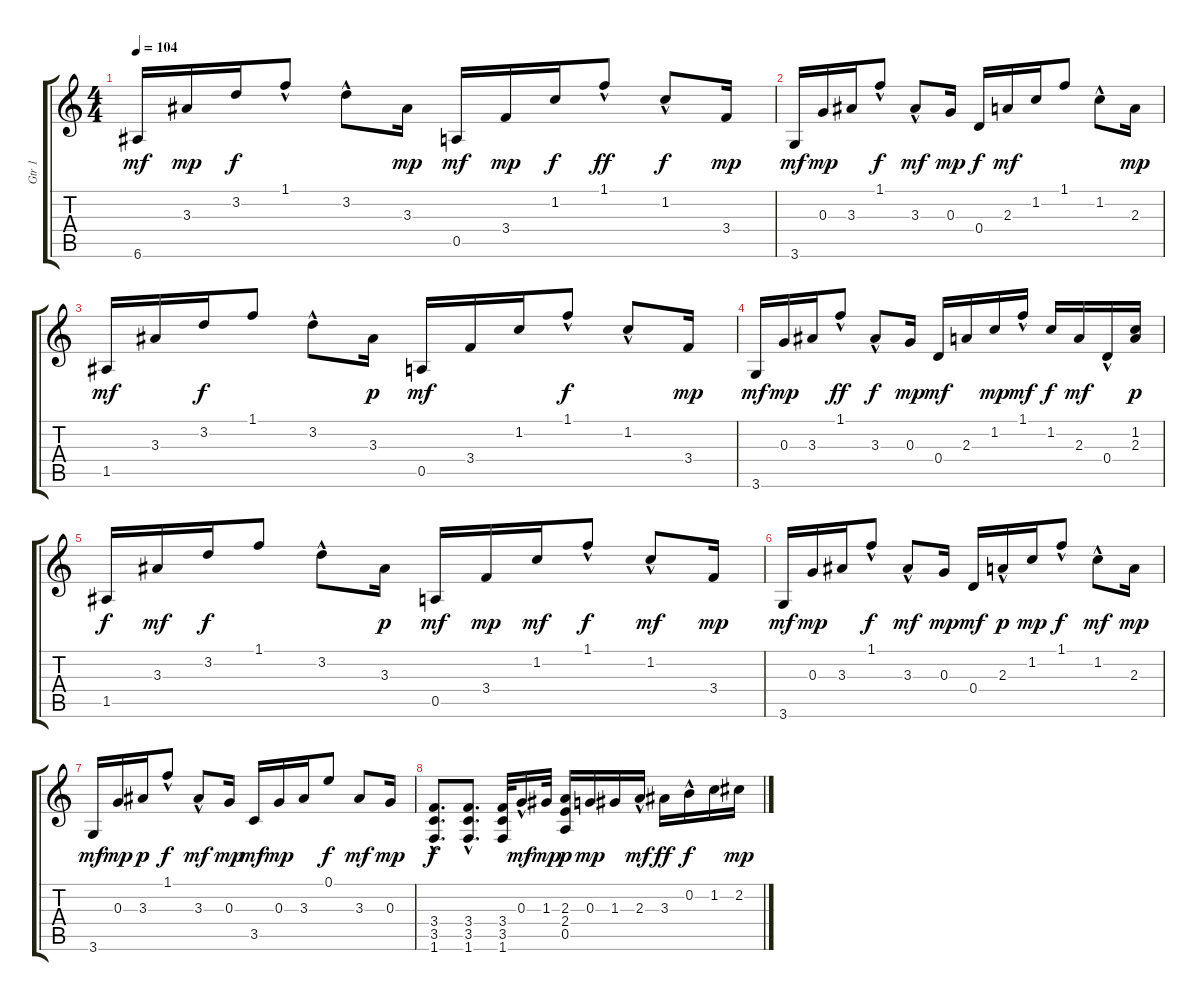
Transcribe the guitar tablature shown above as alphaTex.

\track ("Gtr 1" "Gtr 1") {instrument acousticguitarsteel}
\staff {score tabs}
\tuning (E4 B3 G3 D3 A2 E2) {hide}
\ts (4 4)
\tempo 104
\clef g2
\ks c
6.6.16{dy mf} 3.3.16{dy mp} 3.2.16{dy f} 1.1{hac}.8 3.2{hac}.8 3.3.16{dy mp} 0.5.16{dy mf} 3.4.16{dy mp} 1.2.16{dy f} 1.1{hac}.8{dy ff} 1.2{hac}.8{dy f} 3.4.16{dy mp} |
3.6.16{dy mf} 0.3.16{dy mp} 3.3.16 1.1{hac}.8{dy f} 3.3{hac}.8{dy mf} 0.3.16{dy mp} 0.4.16{dy f} 2.3.16{dy mf} 1.2.16 1.1.8 1.2{hac}.8 2.3.16{dy mp} |
1.5.16{dy mf} 3.3.16 3.2.16{dy f} 1.1.8 3.2{hac}.8 3.3.16{dy p} 0.5.16{dy mf} 3.4.16 1.2.16 1.1{hac}.8{dy f} 1.2{hac}.8 3.4.16{dy mp} |
3.6.16{dy mf} 0.3.16{dy mp} 3.3.16 1.1{hac}.8{dy ff} 3.3{hac}.8{dy f} 0.3.16{dy mp} 0.4.16{dy mf} 2.3.16 1.2.16{dy mp} 1.1{hac}.16{dy mf} 1.2.16{dy f} 2.3.16{dy mf} 0.4{hac}.16 (1.2 2.3).16{dy p} |
1.5.16{dy f} 3.3.16{dy mf} 3.2.16{dy f} 1.1.8 3.2{hac}.8 3.3.16{dy p} 0.5.16{dy mf} 3.4.16{dy mp} 1.2.16{dy mf} 1.1{hac}.8{dy f} 1.2{hac}.8{dy mf} 3.4.16{dy mp} |
3.6.16{dy mf} 0.3.16{dy mp} 3.3.16 1.1{hac}.8{dy f} 3.3{hac}.8{dy mf} 0.3.16{dy mp} 0.4.16{dy mf} 2.3{hac}.16{dy p} 1.2.16{dy mp} 1.1{hac}.8{dy f} 1.2{hac}.8{dy mf} 2.3.16{dy mp} |
3.6.16{dy mf} 0.3.16{dy mp} 3.3.16{dy p} 1.1{hac}.8{dy f} 3.3{hac}.8{dy mf} 0.3.16{dy mp} 3.5.16{dy mf} 0.3.16{dy mp} 3.3.16 0.1.8{dy f} 3.3.8{dy mf} 0.3.16{dy mp} |
(3.4{hac} 3.5{hac} 1.6{hac}).8{d dy f} (3.4 3.5{hac} 1.6{hac}).8{d} (3.4 3.5 1.6).32 0.3{hac}.16{dy mf} 1.3.32{dy mp} (2.3 2.4 0.5).16{dy p} 0.3.16{dy mp} 1.3.16 2.3{hac}.16{dy mf} 3.3.16{dy ff} 0.2{hac}.16{dy f} 1.2.16 2.2.16{dy mp}
